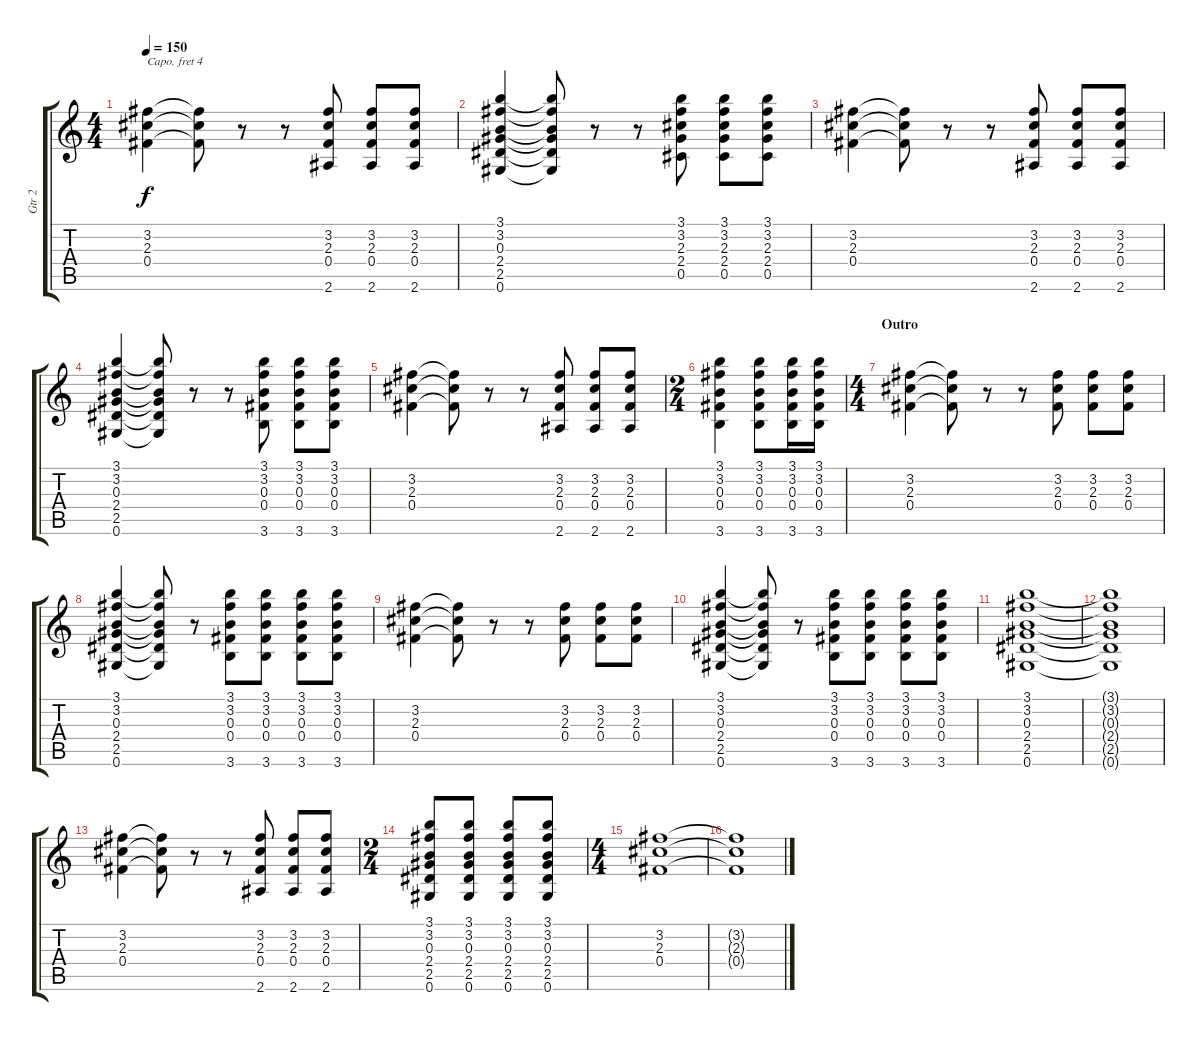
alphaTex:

\track ("Gtr 2" "Gtr 2") {instrument acousticguitarsteel}
\staff {score tabs}
\capo 4
\tuning (E4 B3 G3 D3 A2 E2) {hide}
\ts (4 4)
\tempo 150
\clef g2
\ks c
(3.2 2.3 0.4).4{dy f} (3.2{t} 2.3{t} 0.4{t}).8 r.8 r.8 (3.2 2.3 0.4 2.6).8 (3.2 2.3 0.4 2.6).8 (3.2 2.3 0.4 2.6).8 |
(3.1 3.2 0.3 2.4 2.5 0.6).4 (3.1{t} 3.2{t} 0.3{t} 2.4{t} 2.5{t} 0.6{t}).8 r.8 r.8 (3.1 3.2 2.3 2.4 0.5).8 (3.1 3.2 2.3 2.4 0.5).8 (3.1 3.2 2.3 2.4 0.5).8 |
(3.2 2.3 0.4).4 (3.2{t} 2.3{t} 0.4{t}).8 r.8 r.8 (3.2 2.3 0.4 2.6).8 (3.2 2.3 0.4 2.6).8 (3.2 2.3 0.4 2.6).8 |
(3.1 3.2 0.3 2.4 2.5 0.6).4 (3.1{t} 3.2{t} 0.3{t} 2.4{t} 2.5{t} 0.6{t}).8 r.8 r.8 (3.1 3.2 0.3 0.4 3.6).8 (3.1 3.2 0.3 0.4 3.6).8 (3.1 3.2 0.3 0.4 3.6).8 |
(3.2 2.3 0.4).4 (3.2{t} 2.3{t} 0.4{t}).8 r.8 r.8 (3.2 2.3 0.4 2.6).8 (3.2 2.3 0.4 2.6).8 (3.2 2.3 0.4 2.6).8 |
\ts (2 4)
(3.1 3.2 0.3 0.4 3.6).4 (3.1 3.2 0.3 0.4 3.6).8 (3.1 3.2 0.3 0.4 3.6).16 (3.1 3.2 0.3 0.4 3.6).16 |
\ts (4 4)
\section ("" "Outro")
(3.2 2.3 0.4).4 (3.2{t} 2.3{t} 0.4{t}).8 r.8 r.8 (3.2 2.3 0.4).8 (3.2 2.3 0.4).8 (3.2 2.3 0.4).8 |
(3.1 3.2 0.3 2.4 2.5 0.6).4 (3.1{t} 3.2{t} 0.3{t} 2.4{t} 2.5{t} 0.6{t}).8 r.8 (3.1 3.2 0.3 0.4 3.6).8 (3.1 3.2 0.3 0.4 3.6).8 (3.1 3.2 0.3 0.4 3.6).8 (3.1 3.2 0.3 0.4 3.6).8 |
(3.2 2.3 0.4).4 (3.2{t} 2.3{t} 0.4{t}).8 r.8 r.8 (3.2 2.3 0.4).8 (3.2 2.3 0.4).8 (3.2 2.3 0.4).8 |
(3.1 3.2 0.3 2.4 2.5 0.6).4 (3.1{t} 3.2{t} 0.3{t} 2.4{t} 2.5{t} 0.6{t}).8 r.8 (3.1 3.2 0.3 0.4 3.6).8 (3.1 3.2 0.3 0.4 3.6).8 (3.1 3.2 0.3 0.4 3.6).8 (3.1 3.2 0.3 0.4 3.6).8 |
(3.1 3.2 0.3 2.4 2.5 0.6).1 |
(3.1{t} 3.2{t} 0.3{t} 2.4{t} 2.5{t} 0.6{t}).1 |
(3.2 2.3 0.4).4 (3.2{t} 2.3{t} 0.4{t}).8 r.8 r.8 (3.2 2.3 0.4 2.6).8 (3.2 2.3 0.4 2.6).8 (3.2 2.3 0.4 2.6).8 |
\ts (2 4)
(3.1 3.2 0.3 2.4 2.5 0.6).8 (3.1 3.2 0.3 2.4 2.5 0.6).8 (3.1 3.2 0.3 2.4 2.5 0.6).8 (3.1 3.2 0.3 2.4 2.5 0.6).8 |
\ts (4 4)
(3.2 2.3 0.4).1 |
(3.2{t} 2.3{t} 0.4{t}).1
